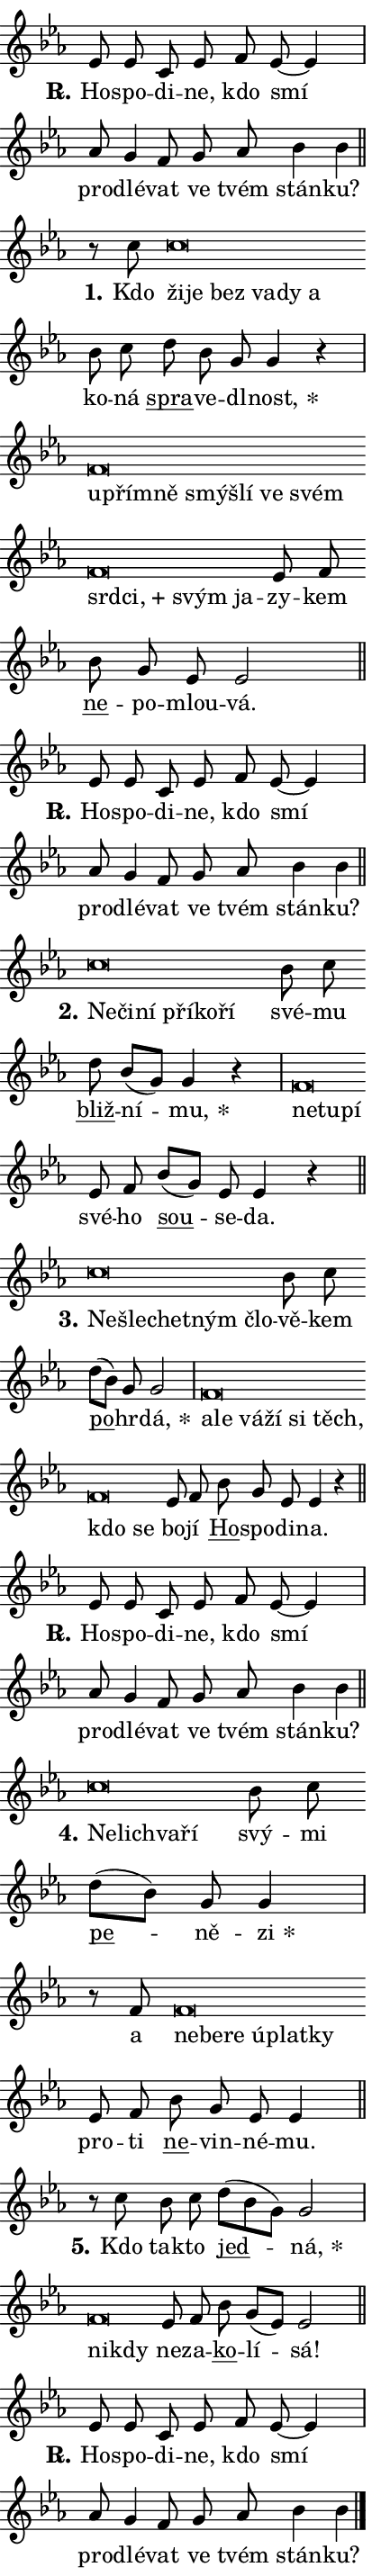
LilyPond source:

\version "2.24.0"
\header { tagline = "" }
\paper {
  indent = 0\cm
  top-margin = 0\cm
  right-margin = 0.13\cm % to fit lyric hyphens
  bottom-margin = 0\cm
  left-margin = 0\cm
  paper-width = 7\cm
  page-breaking = #ly:one-page-breaking
  system-system-spacing.basic-distance = #11
  score-system-spacing.basic-distance = #11
  ragged-last = ##f
}


%% Author: Thomas Morley
%% https://lists.gnu.org/archive/html/lilypond-user/2020-05/msg00002.html
#(define (line-position grob)
"Returns position of @var[grob} in current system:
   @code{'start}, if at first time-step
   @code{'end}, if at last time-step
   @code{'middle} otherwise
"
  (let* ((col (ly:item-get-column grob))
         (ln (ly:grob-object col 'left-neighbor))
         (rn (ly:grob-object col 'right-neighbor))
         (col-to-check-left (if (ly:grob? ln) ln col))
         (col-to-check-right (if (ly:grob? rn) rn col))
         (break-dir-left
           (and
             (ly:grob-property col-to-check-left 'non-musical #f)
             (ly:item-break-dir col-to-check-left)))
         (break-dir-right
           (and
             (ly:grob-property col-to-check-right 'non-musical #f)
             (ly:item-break-dir col-to-check-right))))
        (cond ((eqv? 1 break-dir-left) 'start)
              ((eqv? -1 break-dir-right) 'end)
              (else 'middle))))

#(define (tranparent-at-line-position vctor)
  (lambda (grob)
  "Relying on @code{line-position} select the relevant enry from @var{vctor}.
Used to determine transparency,"
    (case (line-position grob)
      ((end) (not (vector-ref vctor 0)))
      ((middle) (not (vector-ref vctor 1)))
      ((start) (not (vector-ref vctor 2))))))

noteHeadBreakVisibility =
#(define-music-function (break-visibility)(vector?)
"Makes @code{NoteHead}s transparent relying on @var{break-visibility}"
#{
  \override NoteHead.transparent =
    #(tranparent-at-line-position break-visibility)
#})

#(define delete-ledgers-for-transparent-note-heads
  (lambda (grob)
    "Reads whether a @code{NoteHead} is transparent.
If so this @code{NoteHead} is removed from @code{'note-heads} from
@var{grob}, which is supposed to be @code{LedgerLineSpanner}.
As a result ledgers are not printed for this @code{NoteHead}"
    (let* ((nhds-array (ly:grob-object grob 'note-heads))
           (nhds-list
             (if (ly:grob-array? nhds-array)
                 (ly:grob-array->list nhds-array)
                 '()))
           ;; Relies on the transparent-property being done before
           ;; Staff.LedgerLineSpanner.after-line-breaking is executed.
           ;; This is fragile ...
           (to-keep
             (remove
               (lambda (nhd)
                 (ly:grob-property nhd 'transparent #f))
               nhds-list)))
      ;; TODO find a better method to iterate over grob-arrays, similiar
      ;; to filter/remove etc for lists
      ;; For now rebuilt from scratch
      (set! (ly:grob-object grob 'note-heads)  '())
      (for-each
        (lambda (nhd)
          (ly:pointer-group-interface::add-grob grob 'note-heads nhd))
        to-keep))))

squashNotes = {
  \override NoteHead.X-extent = #'(-0.2 . 0.2)
  \override NoteHead.Y-extent = #'(-0.75 . 0)
  \override NoteHead.stencil =
    #(lambda (grob)
       (let ((pos (ly:grob-property grob 'staff-position)))
         (begin
           (if (< pos -7) (display "ERROR: Lower brevis then expected\n") (display ""))
           (if (<= pos -6) ly:text-interface::print ly:note-head::print))))
}
unSquashNotes = {
  \revert NoteHead.X-extent
  \revert NoteHead.Y-extent
  \revert NoteHead.stencil
}

hideNotes = \noteHeadBreakVisibility #begin-of-line-visible
unHideNotes = \noteHeadBreakVisibility #all-visible

% work-around for resetting accidentals
% https://lilypond.org/doc/v2.23/Documentation/notation/displaying-rhythms#unmetered-music
cadenzaMeasure = {
  \cadenzaOff
  \partial 1024 s1024
  \cadenzaOn
}

#(define-markup-command (accent layout props text) (markup?)
  "Underline accented syllable"
  (interpret-markup layout props
    #{\markup \override #'(offset . 4.3) \underline { #text }#}))

responsum = \markup \concat {
  "R" \hspace #-1.05 \path #0.1 #'((moveto 0 0.07) (lineto 0.9 0.8)) \hspace #0.05 "."
}

spaceSize = #0.6828661417322834 % exact space size for TeX Gyre Schola

\layout {
  \context {
    \Staff
    \remove "Time_signature_engraver"
    \override LedgerLineSpanner.after-line-breaking = #delete-ledgers-for-transparent-note-heads
  }
  \context {
    \Lyrics {
      \override LyricSpace.minimum-distance = \spaceSize
      \override LyricText.font-name = #"TeX Gyre Schola"
      \override LyricText.font-size = 1
      \override StanzaNumber.font-name = #"TeX Gyre Schola Bold"
      \override StanzaNumber.font-size = 1
    }
  }
  \context {
    \Score 
    \override NoteHead.text =
      #(lambda (grob) 
        (let ((pos (ly:grob-property grob 'staff-position)))
          #{\markup {
            \combine
              \halign #-0.55 \raise #(if (= pos -6) 0 0.5) \override #'(thickness . 2) \draw-line #'(3.2 . 0)
              \musicglyph "noteheads.sM1"
          }#}))
  }
}

% magnetic-lyrics.ily
%
%   written by
%     Jean Abou Samra <jean@abou-samra.fr>
%     Werner Lemberg <wl@gnu.org>
%
%   adapted by
%     Jiri Hon <jiri.hon@gmail.com>
%
% Version 2022-Apr-15

% https://www.mail-archive.com/lilypond-user@gnu.org/msg149350.html

#(define (Left_hyphen_pointer_engraver context)
   "Collect syllable-hyphen-syllable occurrences in lyrics and store
them in properties.  This engraver only looks to the left.  For
example, if the lyrics input is @code{foo -- bar}, it does the
following.

@itemize @bullet
@item
Set the @code{text} property of the @code{LyricHyphen} grob between
@q{foo} and @q{bar} to @code{foo}.

@item
Set the @code{left-hyphen} property of the @code{LyricText} grob with
text @q{foo} to the @code{LyricHyphen} grob between @q{foo} and
@q{bar}.
@end itemize

Use this auxiliary engraver in combination with the
@code{lyric-@/text::@/apply-@/magnetic-@/offset!} hook."
   (let ((hyphen #f)
         (text #f))
     (make-engraver
      (acknowledgers
       ((lyric-syllable-interface engraver grob source-engraver)
        (set! text grob)))
      (end-acknowledgers
       ((lyric-hyphen-interface engraver grob source-engraver)
        ;(when (not (grob::has-interface grob 'lyric-space-interface))
          (set! hyphen grob)));)
      ((stop-translation-timestep engraver)
       (when (and text hyphen)
         (ly:grob-set-object! text 'left-hyphen hyphen))
       (set! text #f)
       (set! hyphen #f)))))

#(define (lyric-text::apply-magnetic-offset! grob)
   "If the space between two syllables is less than the value in
property @code{LyricText@/.details@/.squash-threshold}, move the right
syllable to the left so that it gets concatenated with the left
syllable.

Use this function as a hook for
@code{LyricText@/.after-@/line-@/breaking} if the
@code{Left_@/hyphen_@/pointer_@/engraver} is active."
   (let ((hyphen (ly:grob-object grob 'left-hyphen #f)))
     (when hyphen
       (let ((left-text (ly:spanner-bound hyphen LEFT)))
         (when (grob::has-interface left-text 'lyric-syllable-interface)
           (let* ((common (ly:grob-common-refpoint grob left-text X))
                  (this-x-ext (ly:grob-extent grob common X))
                  (left-x-ext
                   (begin
                     ;; Trigger magnetism for left-text.
                     (ly:grob-property left-text 'after-line-breaking)
                     (ly:grob-extent left-text common X)))
                  ;; `delta` is the gap width between two syllables.
                  (delta (- (interval-start this-x-ext)
                            (interval-end left-x-ext)))
                  (details (ly:grob-property grob 'details))
                  (threshold (assoc-get 'squash-threshold details 0.2)))
             (when (< delta threshold)
               (let* (;; We have to manipulate the input text so that
                      ;; ligatures crossing syllable boundaries are not
                      ;; disabled.  For languages based on the Latin
                      ;; script this is essentially a beautification.
                      ;; However, for non-Western scripts it can be a
                      ;; necessity.
                      (lt (ly:grob-property left-text 'text))
                      (rt (ly:grob-property grob 'text))
                      (is-space (grob::has-interface hyphen 'lyric-space-interface))
                      (space (if is-space " " ""))
                      (extra-delta (if is-space spaceSize 0))
                      ;; Append new syllable.
                      (ltrt-space (if (and (string? lt) (string? rt))
                                (string-append lt space rt)
                                (make-concat-markup (list lt space rt))))
                      ;; Right-align `ltrt` to the right side.
                      (ltrt-space-markup (grob-interpret-markup
                               grob
                               (make-translate-markup
                                (cons (interval-length this-x-ext) 0)
                                (make-right-align-markup ltrt-space)))))
                 (begin
                   ;; Don't print `left-text`.
                   (ly:grob-set-property! left-text 'stencil #f)
                   ;; Set text and stencil (which holds all collected
                   ;; syllables so far) and shift it to the left.
                   (ly:grob-set-property! grob 'text ltrt-space)
                   (ly:grob-set-property! grob 'stencil ltrt-space-markup)
                   (ly:grob-translate-axis! grob (- (- delta extra-delta)) X))))))))))


#(define (lyric-hyphen::displace-bounds-first grob)
   ;; Make very sure this callback isn't triggered too early.
   (let ((left (ly:spanner-bound grob LEFT))
         (right (ly:spanner-bound grob RIGHT)))
     (ly:grob-property left 'after-line-breaking)
     (ly:grob-property right 'after-line-breaking)
     (ly:lyric-hyphen::print grob)))

squashThreshold = #0.4

\layout {
  \context {
    \Lyrics
    \consists #Left_hyphen_pointer_engraver
    \override LyricText.after-line-breaking =
      #lyric-text::apply-magnetic-offset!
    \override LyricHyphen.stencil = #lyric-hyphen::displace-bounds-first
    \override LyricText.details.squash-threshold = \squashThreshold
    \override LyricHyphen.minimum-distance = 0
    \override LyricHyphen.minimum-length = \squashThreshold
  }
}

squashText = \override LyricText.details.squash-threshold = 9999
unSquashText = \override LyricText.details.squash-threshold = \squashThreshold

leftText = \override LyricText.self-alignment-X = #LEFT
unLeftText = \revert LyricText.self-alignment-X

starOffset = #(lambda (grob) 
                (let ((x_offset (ly:self-alignment-interface::aligned-on-x-parent grob)))
                  (if (= x_offset 0) 0 (+ x_offset 1.2))))

star = #(define-music-function (syllable)(string?)
"Append star separator at the end of a syllable"
#{
  \once \override LyricText.X-offset = #starOffset
  \lyricmode { \markup {
    #syllable
    \override #'((font-name . "TeX Gyre Schola Bold")) \hspace #0.2 \lower #0.65 \larger "*"
  } }
#})

starAccent = #(define-music-function (syllable)(string?)
"Append star separator at the end of a syllable and make accent"
#{
  \once \override LyricText.X-offset = #starOffset
  \lyricmode { \markup {
    \accent #syllable
    \override #'((font-name . "TeX Gyre Schola Bold")) \hspace #0.2 \lower #0.65 \larger "*"
  } }
#})

breath = #(define-music-function (syllable)(string?)
"Append breathing indicator at the end of a syllable"
#{
  \lyricmode { \markup { #syllable "+" } }
#})

optionalBreath = #(define-music-function (syllable)(string?)
"Append optional breathing indicator at the end of a syllable"
#{
  \lyricmode { \markup { #syllable "(+)" } }
#})


\score {
    <<
        \new Voice = "melody" { \cadenzaOn \key es \major \relative { es'8 es c es f es~ es4 \cadenzaMeasure \bar "|" as8 g4 f8 g as bes4 bes \cadenzaMeasure \bar "||" \break } }
        \new Lyrics \lyricsto "melody" { \lyricmode { \set stanza = \responsum
Ho -- spo -- di -- ne, kdo smí pro -- dlé -- vat ve tvém stán -- ku? } }
    >>
    \layout {}
}

\score {
    <<
        \new Voice = "melody" { \cadenzaOn \key es \major \relative { r8 c''8 \squashNotes c\breve*1/16 \hideNotes \breve*1/16 \bar "" \breve*1/16 \bar "" \breve*1/16 \bar "" \breve*1/16 \breve*1/16 \bar "" \unHideNotes \unSquashNotes bes8 c \bar "" d bes g g4 r \cadenzaMeasure \bar "|" \squashNotes f\breve*1/16 \hideNotes \breve*1/16 \bar "" \breve*1/16 \bar "" \breve*1/16 \bar "" \breve*1/16 \bar "" \breve*1/16 \bar "" \breve*1/16 \bar "" \breve*1/16 \bar "" \breve*1/16 \bar "" \breve*1/16 \breve*1/16 \bar "" \unHideNotes \unSquashNotes es8 f \bar "" bes g es es2 \cadenzaMeasure \bar "||" \break } }
        \new Lyrics \lyricsto "melody" { \lyricmode { \set stanza = "1."
Kdo \leftText ži -- \squashText je bez va -- dy a \unLeftText \unSquashText ko -- ná \markup \accent spra -- ve -- dl -- \star nost, \leftText u -- \squashText přím -- ně smý -- šlí ve svém srd -- \breath "ci," svým ja -- \unLeftText \unSquashText zy -- kem \markup \accent ne -- po -- mlou -- vá. } }
    >>
    \layout {}
}

\score {
    <<
        \new Voice = "melody" { \cadenzaOn \key es \major \relative { es'8 es c es f es~ es4 \cadenzaMeasure \bar "|" as8 g4 f8 g as bes4 bes \cadenzaMeasure \bar "||" \break } }
        \new Lyrics \lyricsto "melody" { \lyricmode { \set stanza = \responsum
Ho -- spo -- di -- ne, kdo smí pro -- dlé -- vat ve tvém stán -- ku? } }
    >>
    \layout {}
}

\score {
    <<
        \new Voice = "melody" { \cadenzaOn \key es \major \relative { \squashNotes c''\breve*1/16 \hideNotes \breve*1/16 \bar "" \breve*1/16 \bar "" \breve*1/16 \bar "" \breve*1/16 \breve*1/16 \bar "" \unHideNotes \unSquashNotes bes8 c \bar "" d bes[( g)] g4 r \cadenzaMeasure \bar "|" \squashNotes f\breve*1/16 \hideNotes \breve*1/16 \breve*1/16 \bar "" \unHideNotes \unSquashNotes es8 f \bar "" bes[( g)] es es4 r \cadenzaMeasure \bar "||" \break } }
        \new Lyrics \lyricsto "melody" { \lyricmode { \set stanza = "2."
\leftText Ne -- \squashText či -- ní pří -- ko -- ří \unLeftText \unSquashText své -- mu \markup \accent bliž -- ní -- \star mu, \leftText ne -- \squashText tu -- pí \unLeftText \unSquashText své -- ho \markup \accent sou -- se -- da. } }
    >>
    \layout {}
}

\score {
    <<
        \new Voice = "melody" { \cadenzaOn \key es \major \relative { \squashNotes c''\breve*1/16 \hideNotes \breve*1/16 \bar "" \breve*1/16 \bar "" \breve*1/16 \breve*1/16 \bar "" \unHideNotes \unSquashNotes bes8 c \bar "" d[( bes)] g g2 \cadenzaMeasure \bar "|" \squashNotes f\breve*1/16 \hideNotes \breve*1/16 \bar "" \breve*1/16 \bar "" \breve*1/16 \bar "" \breve*1/16 \bar "" \breve*1/16 \bar "" \breve*1/16 \breve*1/16 \bar "" \unHideNotes \unSquashNotes es8 f \bar "" bes g es es4 r \cadenzaMeasure \bar "||" \break } }
        \new Lyrics \lyricsto "melody" { \lyricmode { \set stanza = "3."
\leftText Ne -- \squashText šle -- chet -- ným člo -- \unLeftText \unSquashText vě -- kem \markup \accent po -- hr -- \star dá, \leftText a -- \squashText le vá -- ží si těch, kdo se \unLeftText \unSquashText bo -- jí \markup \accent Ho -- spo -- di -- na. } }
    >>
    \layout {}
}

\score {
    <<
        \new Voice = "melody" { \cadenzaOn \key es \major \relative { es'8 es c es f es~ es4 \cadenzaMeasure \bar "|" as8 g4 f8 g as bes4 bes \cadenzaMeasure \bar "||" \break } }
        \new Lyrics \lyricsto "melody" { \lyricmode { \set stanza = \responsum
Ho -- spo -- di -- ne, kdo smí pro -- dlé -- vat ve tvém stán -- ku? } }
    >>
    \layout {}
}

\score {
    <<
        \new Voice = "melody" { \cadenzaOn \key es \major \relative { \squashNotes c''\breve*1/16 \hideNotes \breve*1/16 \breve*1/16 \bar "" \unHideNotes \unSquashNotes bes8 c \bar "" d[( bes)] g g4 \cadenzaMeasure \bar "|" r8 f8 \squashNotes f\breve*1/16 \hideNotes \breve*1/16 \bar "" \breve*1/16 \bar "" \breve*1/16 \breve*1/16 \bar "" \unHideNotes \unSquashNotes es8 f \bar "" bes g es es4 \cadenzaMeasure \bar "||" \break } }
        \new Lyrics \lyricsto "melody" { \lyricmode { \set stanza = "4."
\leftText Ne -- \squashText lichva -- ří \unLeftText \unSquashText svý -- mi \markup \accent pe -- ně -- \star zi a \leftText ne -- \squashText be -- re úplat -- ky \unLeftText \unSquashText pro -- ti \markup \accent ne -- vin -- né -- mu. } }
    >>
    \layout {}
}

\score {
    <<
        \new Voice = "melody" { \cadenzaOn \key es \major \relative { r8 c''8 bes8 c \bar "" d[( bes g)] g2 \cadenzaMeasure \bar "|" \squashNotes f\breve*1/16 \hideNotes \breve*1/16 \bar "" \unHideNotes \unSquashNotes es8 f \bar "" bes g[( es)] es2 \cadenzaMeasure \bar "||" \break } }
        \new Lyrics \lyricsto "melody" { \lyricmode { \set stanza = "5."
Kdo tak -- to \markup \accent jed -- \star ná, \leftText ni -- \squashText kdy \unLeftText \unSquashText ne -- za -- \markup \accent ko -- lí -- sá! } }
    >>
    \layout {}
}

\score {
    <<
        \new Voice = "melody" { \cadenzaOn \key es \major \relative { es'8 es c es f es~ es4 \cadenzaMeasure \bar "|" as8 g4 f8 g as bes4 bes \cadenzaMeasure \bar "||" \break } \bar "|." }
        \new Lyrics \lyricsto "melody" { \lyricmode { \set stanza = \responsum
Ho -- spo -- di -- ne, kdo smí pro -- dlé -- vat ve tvém stán -- ku? } }
    >>
    \layout {}
}
